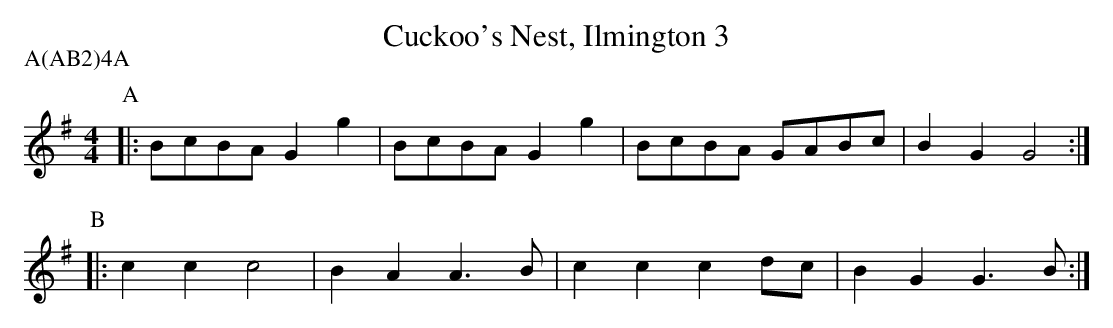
X:1
T:Cuckoo's Nest, Ilmington 3
M:4/4
L:1/8
P:A(AB2)4A
K:G
P:A
|:BcBA G2g2|BcBA G2g2|BcBA GABc|B2G2 G4 :|
P:B
|:c2c2 c4  |B2A2 A3B |c2c2 c2dc|B2G2 G3B:|
